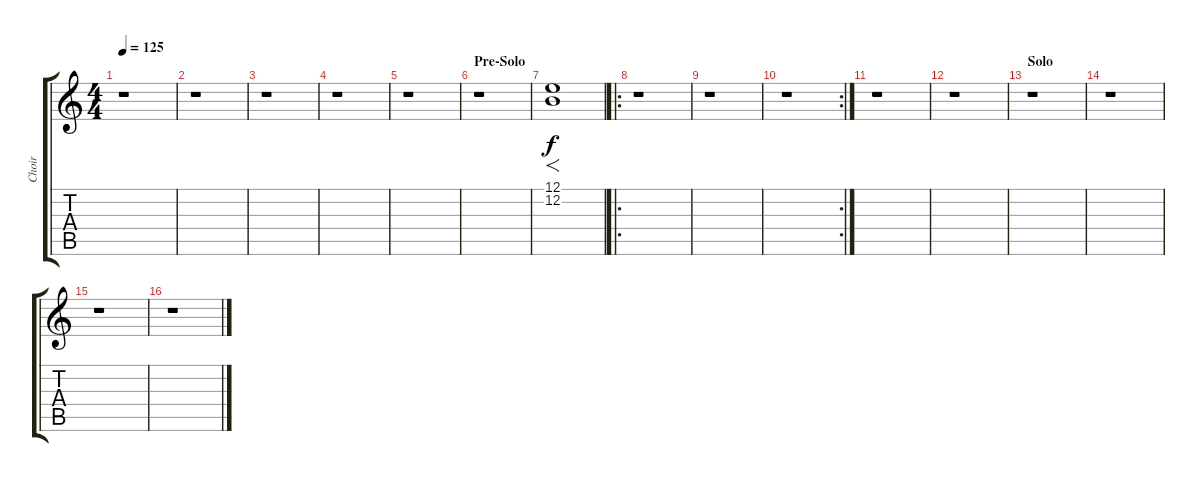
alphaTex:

\track ("Choir" "Choir") {instrument choiraahs}
\staff {score tabs}
\tuning (E4 B3 G3 D3 A2 E2) {hide}
\ts (4 4)
\tempo 125
\clef g2
\ks c
r.1{dy f} |
r.1 |
r.1 |
r.1 |
r.1 |
\section ("" "Pre-Solo")
r.1 |
(12.1 12.2).1{f} |
\ro
r.1 |
r.1 |
\rc 2
r.1 |
r.1 |
r.1 |
\section ("" "Solo")
r.1 |
r.1 |
r.1 |
r.1
